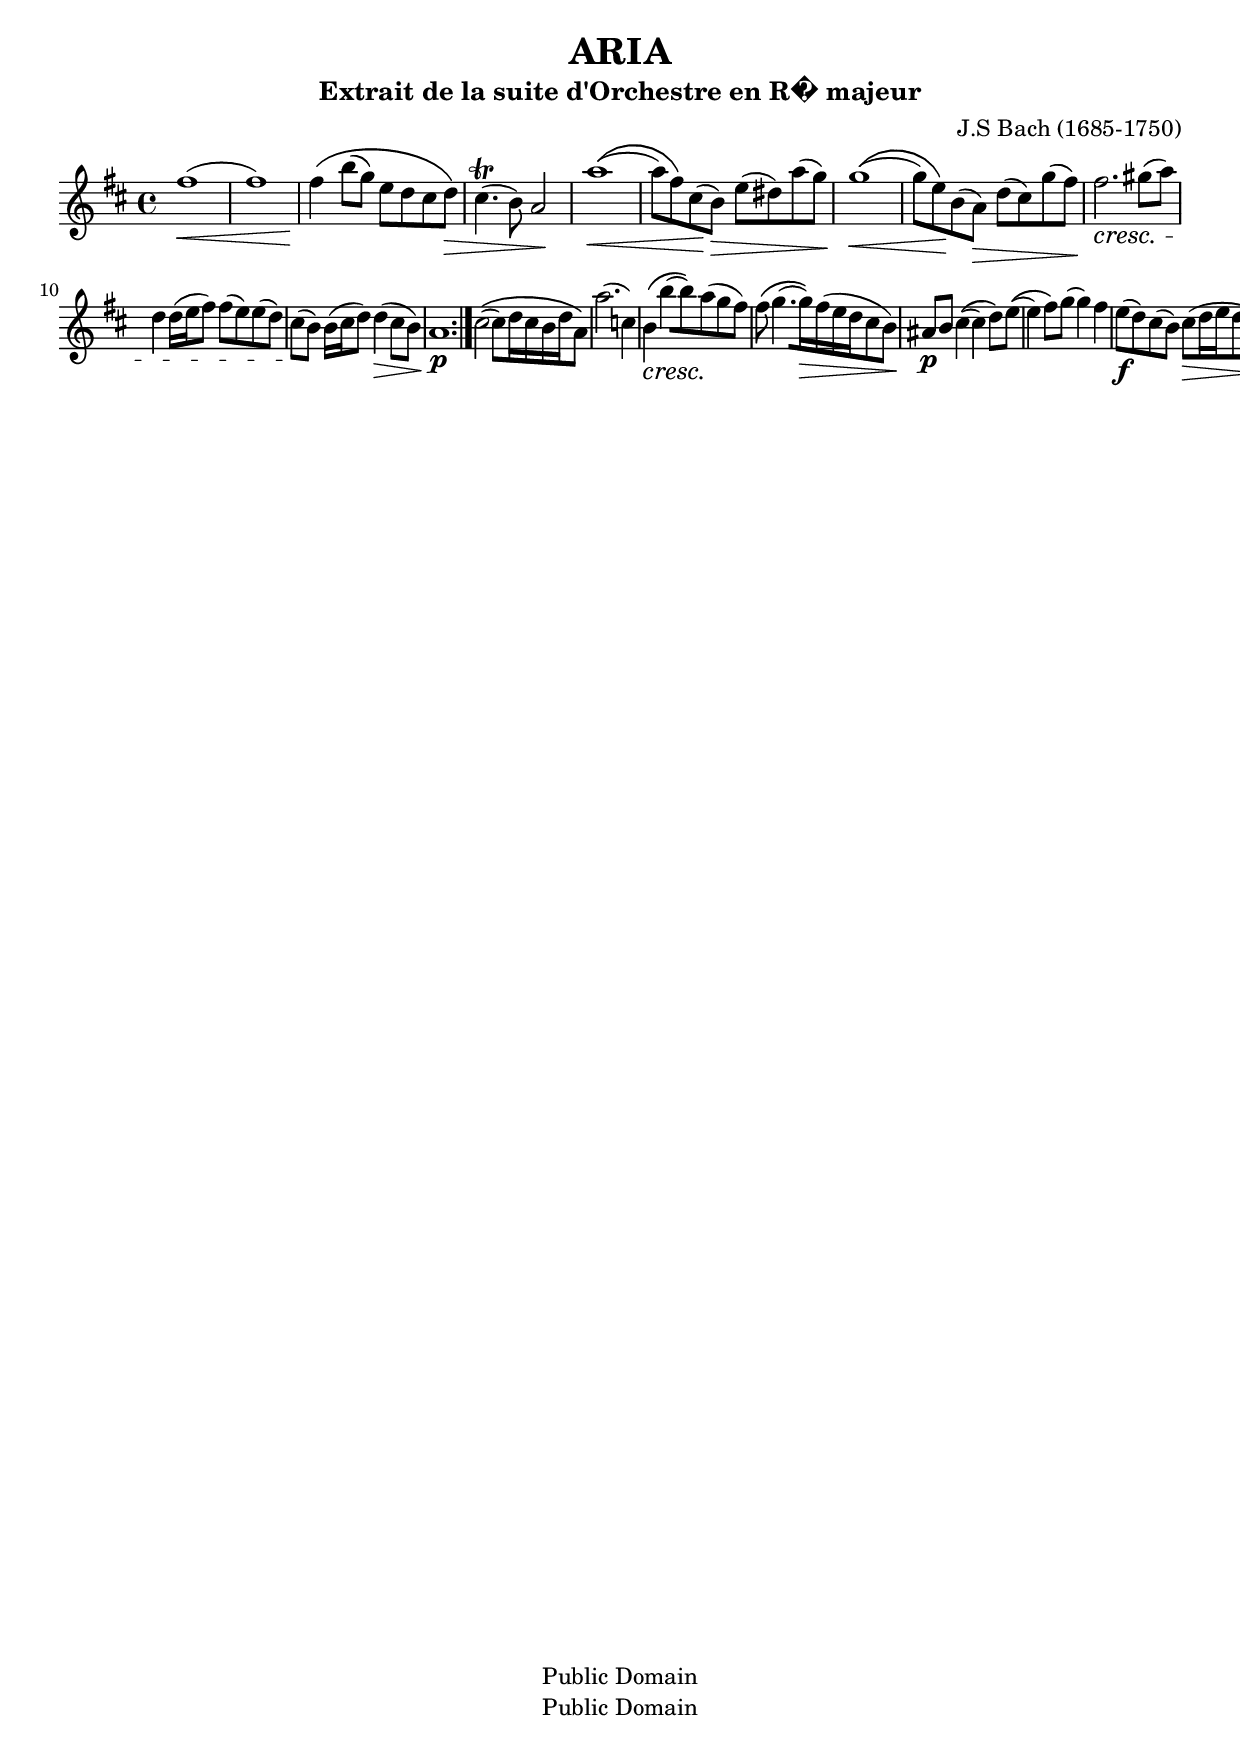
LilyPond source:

\header {
  filename =    "aria.ly"
  title =       "ARIA"
  subtitle =	"Extrait de la suite d'Orchestre en R� majeur"
  composer =    "J.S Bach (1685-1750)"
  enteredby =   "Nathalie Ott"
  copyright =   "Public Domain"
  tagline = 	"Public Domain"
}

%{
 Tested Features:
%}

\version "1.3.146"


global =  \notes {
  \clef violin
  \key d \major
  \property Staff.TimeSignature \override #'style = #'()
  \time 4/4
}

  \paper {
    indent=0
    interscorelinefill=1
  }

violin = \context Voice=treble \notes \relative c''{
  fis1\<( 
  fis1
  )\! fis4\( [b8( )g] [ e d cis  \)d\> ] cis4.^\trill( )b8 \! a2
  a'1\( \< ( [)a8 \)fis \!cis( )b\>] [e(  )dis a'( \!)g]
  g1\( \< ( )g8 \!\)e b( )a\> [d(  )cis g'( \!)fis]
  \property Voice.crescendoText = "cresc."
  \property Voice.crescendoSpanner = #'dashed-line
  fis2.\< [gis8( )a] d,4 [d16( e )fis8] [fis8( )e e( )d] 
  [\! cis8(  )b b16( cis )d8] d4( \> [cis8 \! )b8] a1 \p
  \bar ":|"
  cis2\( ( [)cis8 d16 cis16 b16 d16 \)a8] a'2.( )c,4
  b4\( \< b'( [)\)b8 \! a( g )fis] fis8\( g4.( [)\)g16 \> fis( e d cis8 \! )b]
  [ais8\p b] cis4\(( )cis [\)d8 e\((] )e4 [\)fis8 g(] )g4 fis
  [e8\f( )d cis( )b] [cis( \> d16 e d8 )cis] \! b1
  d2\p( [)d8 fis( e )d] b'2. \< [a8( \! )gis]
  [fis16( e a8] )a,4  b4.( [cis16 )d] cis4.^\trill b8 a2
  \property Voice.crescendoText = "cresc."
  \property Voice.crescendoSpanner = #'dashed-line
  d2.\( \< [fis8( ) \)e] e2. \( [g8( ) \)fis]
  fis2. [\! a8( )g] g1\f \>
  \! a,2 ( [)a8 cis( e )g] [g( )e] fis4( )fis4 [fis8 g16 a]
  d,2\< ( [)d8 fis( a \! )c] c4\f b2( )d,4
  [cis8( )e] g2 b,4 a4 [e'8\( fis16 g(] )\)g8 fis4( )e8
  d16( cis b4 )cis8 cis4^\trill\(( [)cis8 \)d] d1^\fermata
  \bar ":|"
 
}

\score {
    \context GrandStaff <
      \context Staff = violin < 
        \global 
        \violin
      >
     >
}
